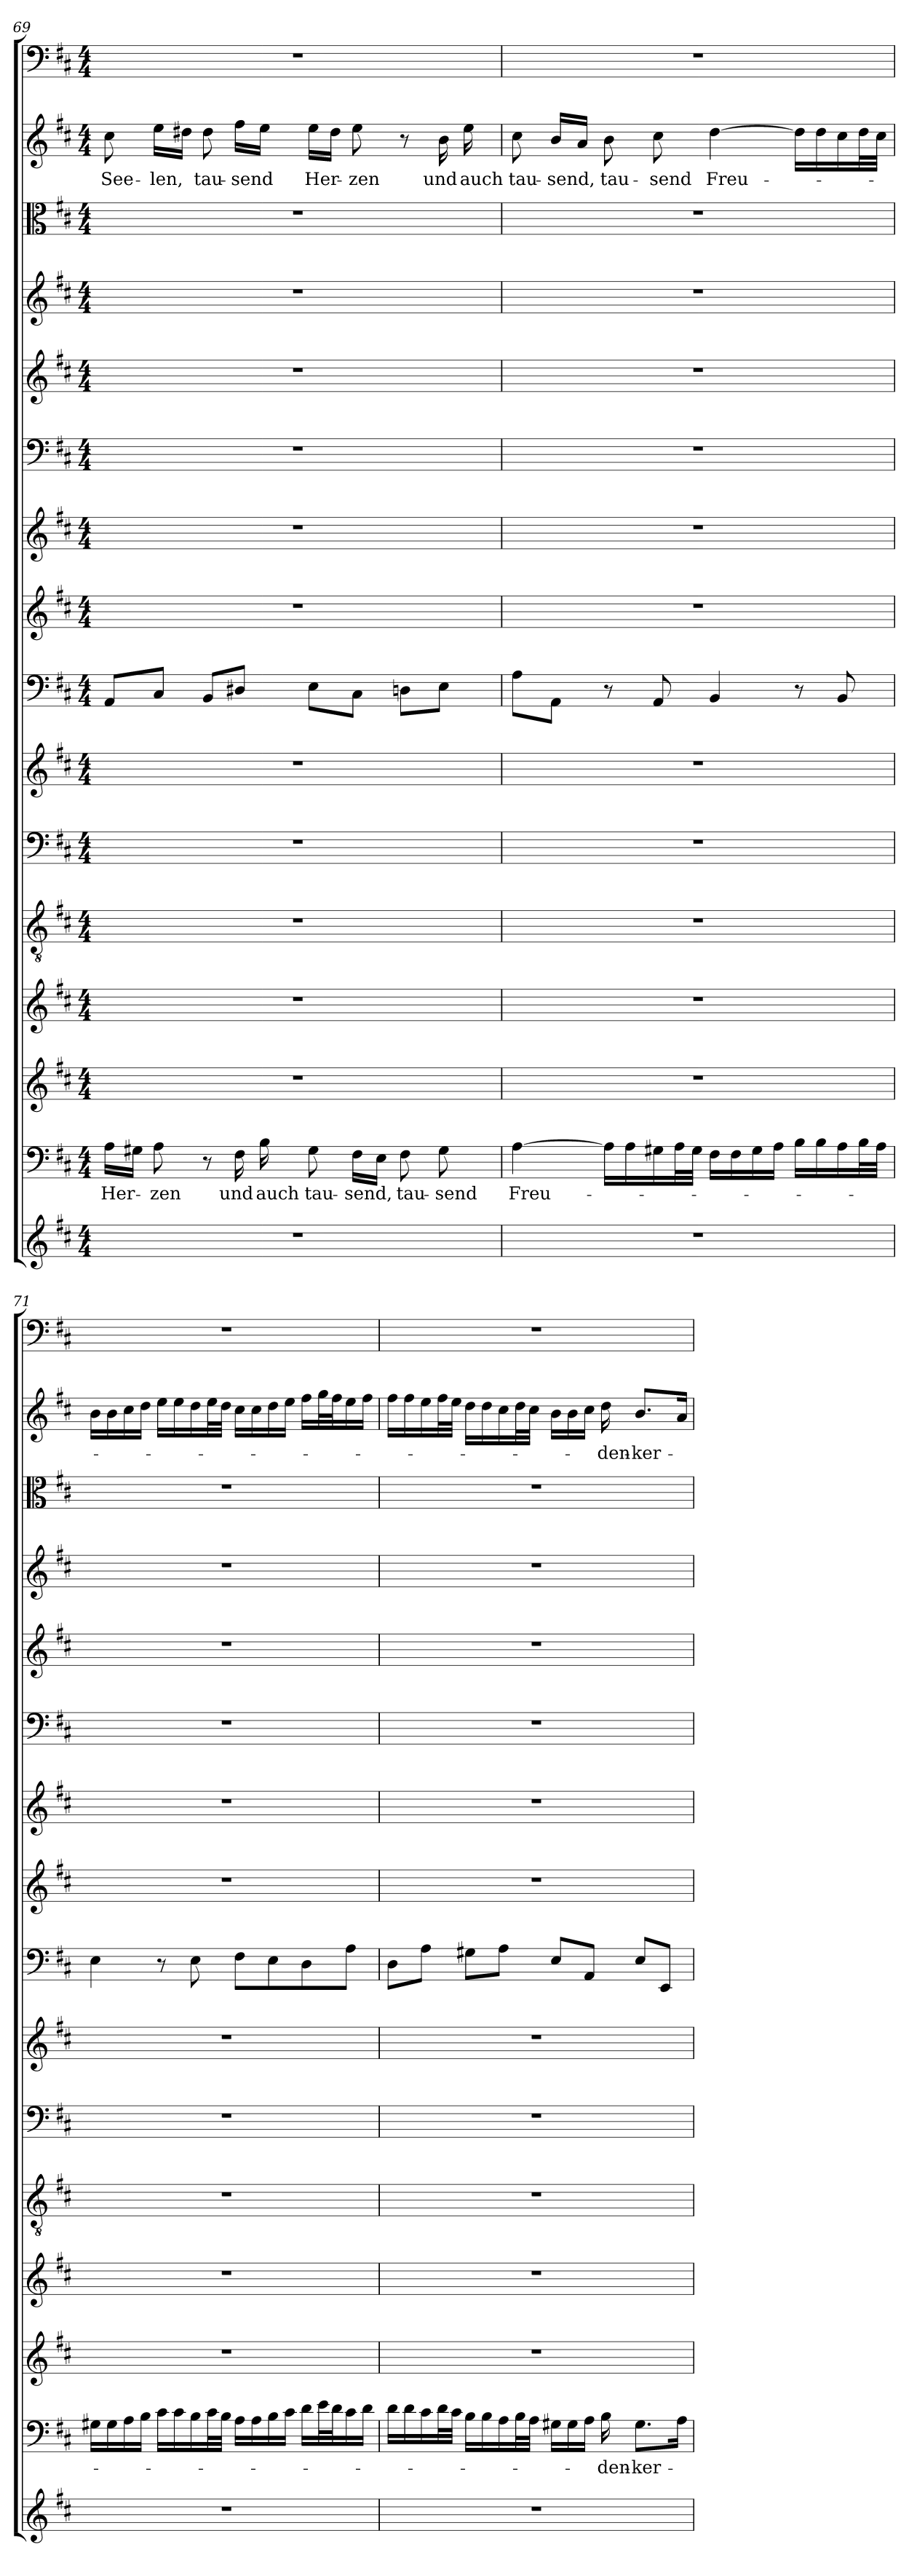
**kern	**kern	**text	**kern	**kern	**kern	**kern	**kern	**kern	**kern	**kern	**kern	**kern	**kern	**kern	**kern	**text	**kern
*part16	*part15	*part15	*part14	*part13	*part12	*part11	*part10	*part9	*part8	*part7	*part6	*part5	*part4	*part3	*part2	*part2	*part1
*staff16	*staff15	*staff15	*staff14	*staff13	*staff12	*staff11	*staff10	*staff9	*staff8	*staff7	*staff6	*staff5	*staff4	*staff3	*staff2	*staff2	*staff1
*clefG2	*clefF4	*	*clefG2	*clefG2	*clefGv2	*clefF4	*clefG2	*clefF4	*clefG2	*clefG2	*clefF4	*clefG2	*clefG2	*clefC3	*clefG2	*	*clefF4
*k[f#c#]	*k[f#c#]	*	*k[f#c#]	*k[f#c#]	*k[f#c#]	*k[f#c#]	*k[f#c#]	*k[f#c#]	*k[f#c#]	*k[f#c#]	*k[f#c#]	*k[f#c#]	*k[f#c#]	*k[f#c#]	*k[f#c#]	*	*k[f#c#]
*D:	*D:	*	*D:	*D:	*D:	*D:	*D:	*D:	*D:	*D:	*D:	*D:	*D:	*D:	*D:	*	*D:
*M4/4	*M4/4	*	*M4/4	*M4/4	*M4/4	*M4/4	*M4/4	*M4/4	*M4/4	*M4/4	*M4/4	*M4/4	*M4/4	*M4/4	*M4/4	*	*M4/4
=69	=69	=69	=69	=69	=69	=69	=69	=69	=69	=69	=69	=69	=69	=69	=69	=69	=69
1r	16A\LL	Her-	1r	1r	1r	1r	1r	8AA/L	1r	1r	1r	1r	1r	1r	8cc#\	See-	1r
.	16G#X\JJ	.	.	.	.	.	.	.	.	.	.	.	.	.	.	.	.
.	8A\	-zen	.	.	.	.	.	8C#/J	.	.	.	.	.	.	16ee\LL	-len,	.
.	.	.	.	.	.	.	.	.	.	.	.	.	.	.	16dd#X\JJ	.	.
.	8r	.	.	.	.	.	.	8BB/L	.	.	.	.	.	.	8dd#\	tau-	.
.	16F#\	und	.	.	.	.	.	8D#X/J	.	.	.	.	.	.	16ff#\LL	-send	.
.	16B\	auch	.	.	.	.	.	.	.	.	.	.	.	.	16ee\JJ	.	.
.	8G#\	tau-	.	.	.	.	.	8E\L	.	.	.	.	.	.	16ee\LL	Her-	.
.	.	.	.	.	.	.	.	.	.	.	.	.	.	.	16dd#\JJ	.	.
.	16F#\LL	-send,	.	.	.	.	.	8C#\J	.	.	.	.	.	.	8ee\	-zen	.
.	16E\JJ	.	.	.	.	.	.	.	.	.	.	.	.	.	.	.	.
.	8F#\	tau-	.	.	.	.	.	8Dn\L	.	.	.	.	.	.	8r	.	.
.	8G#\	-send	.	.	.	.	.	8E\J	.	.	.	.	.	.	16b\	und	.
.	.	.	.	.	.	.	.	.	.	.	.	.	.	.	16ee\	auch	.
=70	=70	=70	=70	=70	=70	=70	=70	=70	=70	=70	=70	=70	=70	=70	=70	=70	=70
1r	[4A\	Freu-	1r	1r	1r	1r	1r	8A\L	1r	1r	1r	1r	1r	1r	8cc#\	tau-	1r
.	.	.	.	.	.	.	.	8AA\J	.	.	.	.	.	.	16b/LL	-send,	.
.	.	.	.	.	.	.	.	.	.	.	.	.	.	.	16a/JJ	.	.
.	16A\LL]	.	.	.	.	.	.	8r	.	.	.	.	.	.	8b\	tau-	.
.	16A\	.	.	.	.	.	.	.	.	.	.	.	.	.	.	.	.
.	16G#X\	.	.	.	.	.	.	8AA/	.	.	.	.	.	.	8cc#\	-send	.
.	32A\L	.	.	.	.	.	.	.	.	.	.	.	.	.	.	.	.
.	32G#\JJJ	.	.	.	.	.	.	.	.	.	.	.	.	.	.	.	.
.	16F#\LL	.	.	.	.	.	.	4BB/	.	.	.	.	.	.	[4dd\	Freu-	.
.	16F#\	.	.	.	.	.	.	.	.	.	.	.	.	.	.	.	.
.	16G#\	.	.	.	.	.	.	.	.	.	.	.	.	.	.	.	.
.	16A\JJ	.	.	.	.	.	.	.	.	.	.	.	.	.	.	.	.
.	16B\LL	.	.	.	.	.	.	8r	.	.	.	.	.	.	16dd\LL]	.	.
.	16B\	.	.	.	.	.	.	.	.	.	.	.	.	.	16dd\	.	.
.	16A\	.	.	.	.	.	.	8BB/	.	.	.	.	.	.	16cc#\	.	.
.	32B\L	.	.	.	.	.	.	.	.	.	.	.	.	.	32dd\L	.	.
.	32A\JJJ	.	.	.	.	.	.	.	.	.	.	.	.	.	32cc#\JJJ	.	.
=71	=71	=71	=71	=71	=71	=71	=71	=71	=71	=71	=71	=71	=71	=71	=71	=71	=71
1r	16G#X\LL	.	1r	1r	1r	1r	1r	4E\	1r	1r	1r	1r	1r	1r	16b\LL	.	1r
.	16G#\	.	.	.	.	.	.	.	.	.	.	.	.	.	16b\	.	.
.	16A\	.	.	.	.	.	.	.	.	.	.	.	.	.	16cc#\	.	.
.	16B\JJ	.	.	.	.	.	.	.	.	.	.	.	.	.	16dd\JJ	.	.
.	16c#\LL	.	.	.	.	.	.	8r	.	.	.	.	.	.	16ee\LL	.	.
.	16c#\	.	.	.	.	.	.	.	.	.	.	.	.	.	16ee\	.	.
.	16B\	.	.	.	.	.	.	8E\	.	.	.	.	.	.	16dd\	.	.
.	32c#\L	.	.	.	.	.	.	.	.	.	.	.	.	.	32ee\L	.	.
.	32B\JJJ	.	.	.	.	.	.	.	.	.	.	.	.	.	32dd\JJJ	.	.
.	16A\LL	.	.	.	.	.	.	8F#\L	.	.	.	.	.	.	16cc#\LL	.	.
.	16A\	.	.	.	.	.	.	.	.	.	.	.	.	.	16cc#\	.	.
.	16B\	.	.	.	.	.	.	8E\	.	.	.	.	.	.	16dd\	.	.
.	16c#\JJ	.	.	.	.	.	.	.	.	.	.	.	.	.	16ee\JJ	.	.
.	16d\LL	.	.	.	.	.	.	8D\	.	.	.	.	.	.	16ff#\LL	.	.
.	32e\L	.	.	.	.	.	.	.	.	.	.	.	.	.	32gg\L	.	.
.	32d\J	.	.	.	.	.	.	.	.	.	.	.	.	.	32ff#\J	.	.
.	16c#\	.	.	.	.	.	.	8A\J	.	.	.	.	.	.	16ee\	.	.
.	16d\JJ	.	.	.	.	.	.	.	.	.	.	.	.	.	16ff#\JJ	.	.
=72	=72	=72	=72	=72	=72	=72	=72	=72	=72	=72	=72	=72	=72	=72	=72	=72	=72
1r	16d\LL	.	1r	1r	1r	1r	1r	8D\L	1r	1r	1r	1r	1r	1r	16ff#\LL	.	1r
.	16d\	.	.	.	.	.	.	.	.	.	.	.	.	.	16ff#\	.	.
.	16c#\	.	.	.	.	.	.	8A\J	.	.	.	.	.	.	16ee\	.	.
.	32d\L	.	.	.	.	.	.	.	.	.	.	.	.	.	32ff#\L	.	.
.	32c#\JJJ	.	.	.	.	.	.	.	.	.	.	.	.	.	32ee\JJJ	.	.
.	16B\LL	.	.	.	.	.	.	8G#X\L	.	.	.	.	.	.	16dd\LL	.	.
.	16B\	.	.	.	.	.	.	.	.	.	.	.	.	.	16dd\	.	.
.	16A\	.	.	.	.	.	.	8A\J	.	.	.	.	.	.	16cc#\	.	.
.	32B\L	.	.	.	.	.	.	.	.	.	.	.	.	.	32dd\L	.	.
.	32A\JJJ	.	.	.	.	.	.	.	.	.	.	.	.	.	32cc#\JJJ	.	.
.	16G#X\LL	.	.	.	.	.	.	8E/L	.	.	.	.	.	.	16b\LL	.	.
.	16G#\	.	.	.	.	.	.	.	.	.	.	.	.	.	16b\	.	.
.	16A\JJ	.	.	.	.	.	.	8AA/J	.	.	.	.	.	.	16cc#\JJ	.	.
.	16B\	-den-	.	.	.	.	.	.	.	.	.	.	.	.	16dd\	-den-	.
.	8.G#\L	-ker-	.	.	.	.	.	8E/L	.	.	.	.	.	.	8.b/L	-ker-	.
.	.	.	.	.	.	.	.	8EE/J	.	.	.	.	.	.	.	.	.
.	16A\Jk	.	.	.	.	.	.	.	.	.	.	.	.	.	16a/Jk	.	.
=	=	=	=	=	=	=	=	=	=	=	=	=	=	=	=	=	=
*-	*-	*-	*-	*-	*-	*-	*-	*-	*-	*-	*-	*-	*-	*-	*-	*-	*-
